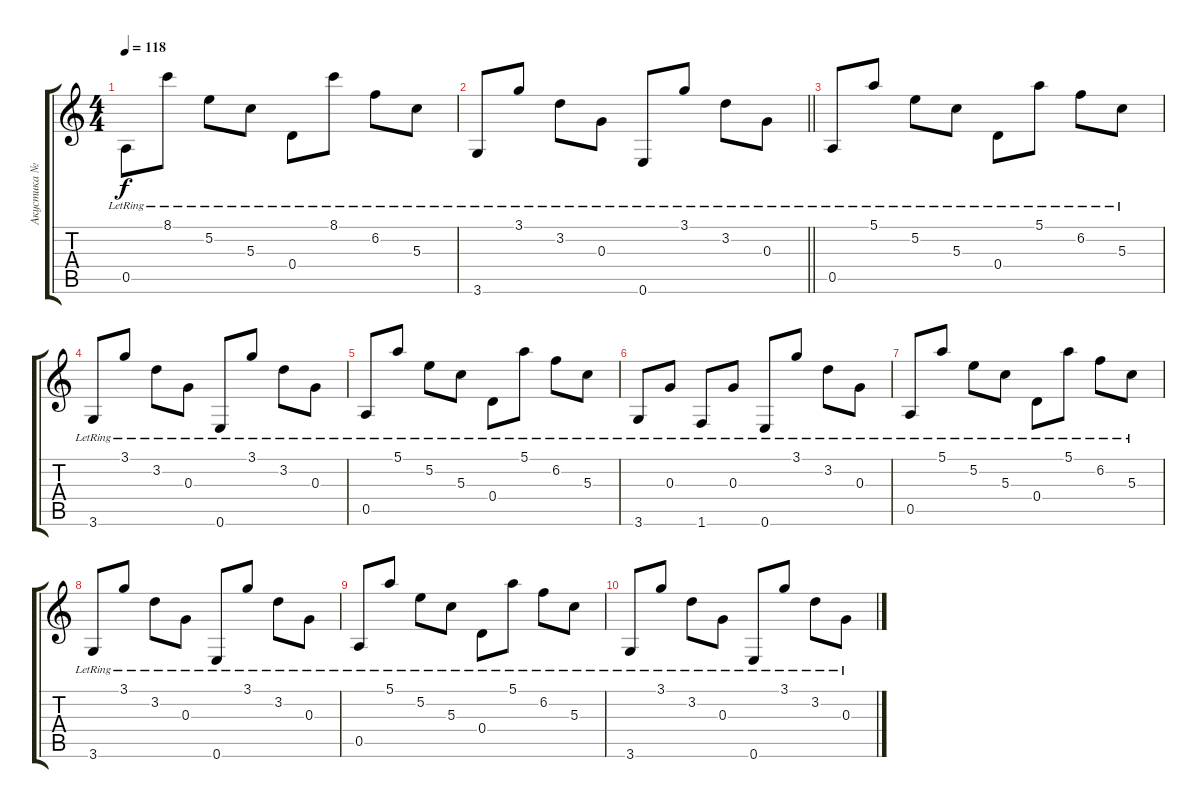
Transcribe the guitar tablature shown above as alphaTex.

\track ("Акустика №2" "Акустика №") {instrument acousticguitarnylon}
\staff {score tabs}
\tuning (E4 B3 G3 D3 A2 E2) {hide}
\ts (4 4)
\tempo 118
\clef g2
\ks c
0.5{lr}.8{dy f} 8.1{lr}.8 5.2{lr}.8 5.3{lr}.8 0.4{lr}.8 8.1{lr}.8 6.2{lr}.8 5.3{lr}.8 |
\barLineRight lightlight
3.6{lr}.8 3.1{lr}.8 3.2{lr}.8 0.3{lr}.8 0.6{lr}.8 3.1{lr}.8 3.2{lr}.8 0.3{lr}.8 |
0.5{lr}.8 5.1{lr}.8 5.2{lr}.8 5.3{lr}.8 0.4{lr}.8 5.1{lr}.8 6.2{lr}.8 5.3{lr}.8 |
3.6{lr}.8 3.1{lr}.8 3.2{lr}.8 0.3{lr}.8 0.6{lr}.8 3.1{lr}.8 3.2{lr}.8 0.3{lr}.8 |
0.5{lr}.8 5.1{lr}.8 5.2{lr}.8 5.3{lr}.8 0.4{lr}.8 5.1{lr}.8 6.2{lr}.8 5.3{lr}.8 |
3.6{lr}.8 0.3{lr}.8 1.6{lr}.8 0.3{lr}.8 0.6{lr}.8 3.1{lr}.8 3.2{lr}.8 0.3{lr}.8 |
0.5{lr}.8 5.1{lr}.8 5.2{lr}.8 5.3{lr}.8 0.4{lr}.8 5.1{lr}.8 6.2{lr}.8 5.3{lr}.8 |
3.6{lr}.8 3.1{lr}.8 3.2{lr}.8 0.3{lr}.8 0.6{lr}.8 3.1{lr}.8 3.2{lr}.8 0.3{lr}.8 |
0.5{lr}.8 5.1{lr}.8 5.2{lr}.8 5.3{lr}.8 0.4{lr}.8 5.1{lr}.8 6.2{lr}.8 5.3{lr}.8 |
3.6{lr}.8 3.1{lr}.8 3.2{lr}.8 0.3{lr}.8 0.6{lr}.8 3.1{lr}.8 3.2{lr}.8 0.3{lr}.8
